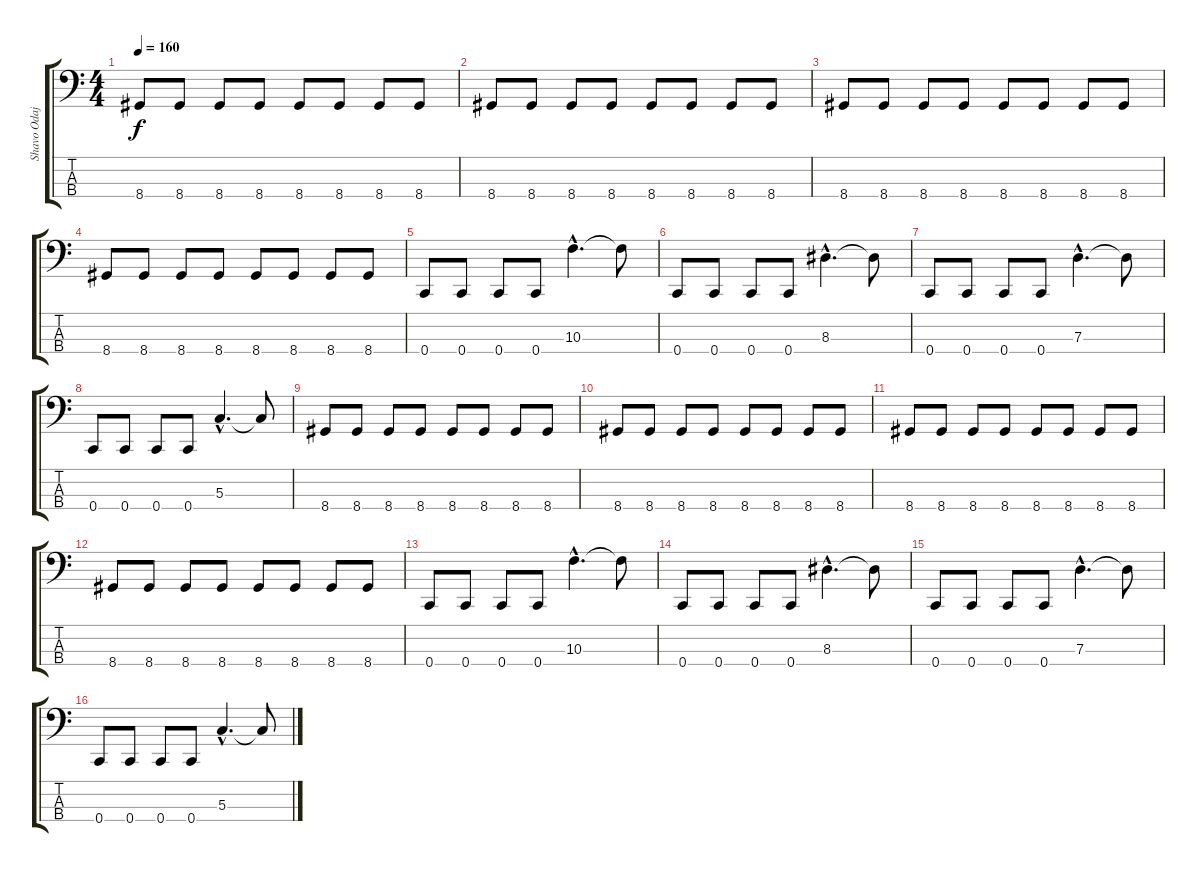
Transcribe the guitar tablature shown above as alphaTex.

\track ("Shavo Odajian" "Shavo Odaj") {instrument electricbassfinger}
\staff {score tabs}
\tuning (F2 C2 G1 C1) {hide}
\ts (4 4)
\tempo 160
\clef f4
\ks c
8.4.8{dy f} 8.4.8 8.4.8 8.4.8 8.4.8 8.4.8 8.4.8 8.4.8 |
8.4.8 8.4.8 8.4.8 8.4.8 8.4.8 8.4.8 8.4.8 8.4.8 |
8.4.8 8.4.8 8.4.8 8.4.8 8.4.8 8.4.8 8.4.8 8.4.8 |
8.4.8 8.4.8 8.4.8 8.4.8 8.4.8 8.4.8 8.4.8 8.4.8 |
0.4.8 0.4.8 0.4.8 0.4.8 10.3{hac}.4{d} 10.3{t}.8 |
0.4.8 0.4.8 0.4.8 0.4.8 8.3{hac}.4{d} 8.3{t}.8 |
0.4.8 0.4.8 0.4.8 0.4.8 7.3{hac}.4{d} 7.3{t}.8 |
0.4.8 0.4.8 0.4.8 0.4.8 5.3{hac}.4{d} 5.3{t}.8 |
8.4.8 8.4.8 8.4.8 8.4.8 8.4.8 8.4.8 8.4.8 8.4.8 |
8.4.8 8.4.8 8.4.8 8.4.8 8.4.8 8.4.8 8.4.8 8.4.8 |
8.4.8 8.4.8 8.4.8 8.4.8 8.4.8 8.4.8 8.4.8 8.4.8 |
8.4.8 8.4.8 8.4.8 8.4.8 8.4.8 8.4.8 8.4.8 8.4.8 |
0.4.8 0.4.8 0.4.8 0.4.8 10.3{hac}.4{d} 10.3{t}.8 |
0.4.8 0.4.8 0.4.8 0.4.8 8.3{hac}.4{d} 8.3{t}.8 |
0.4.8 0.4.8 0.4.8 0.4.8 7.3{hac}.4{d} 7.3{t}.8 |
0.4.8 0.4.8 0.4.8 0.4.8 5.3{hac}.4{d} 5.3{t}.8
